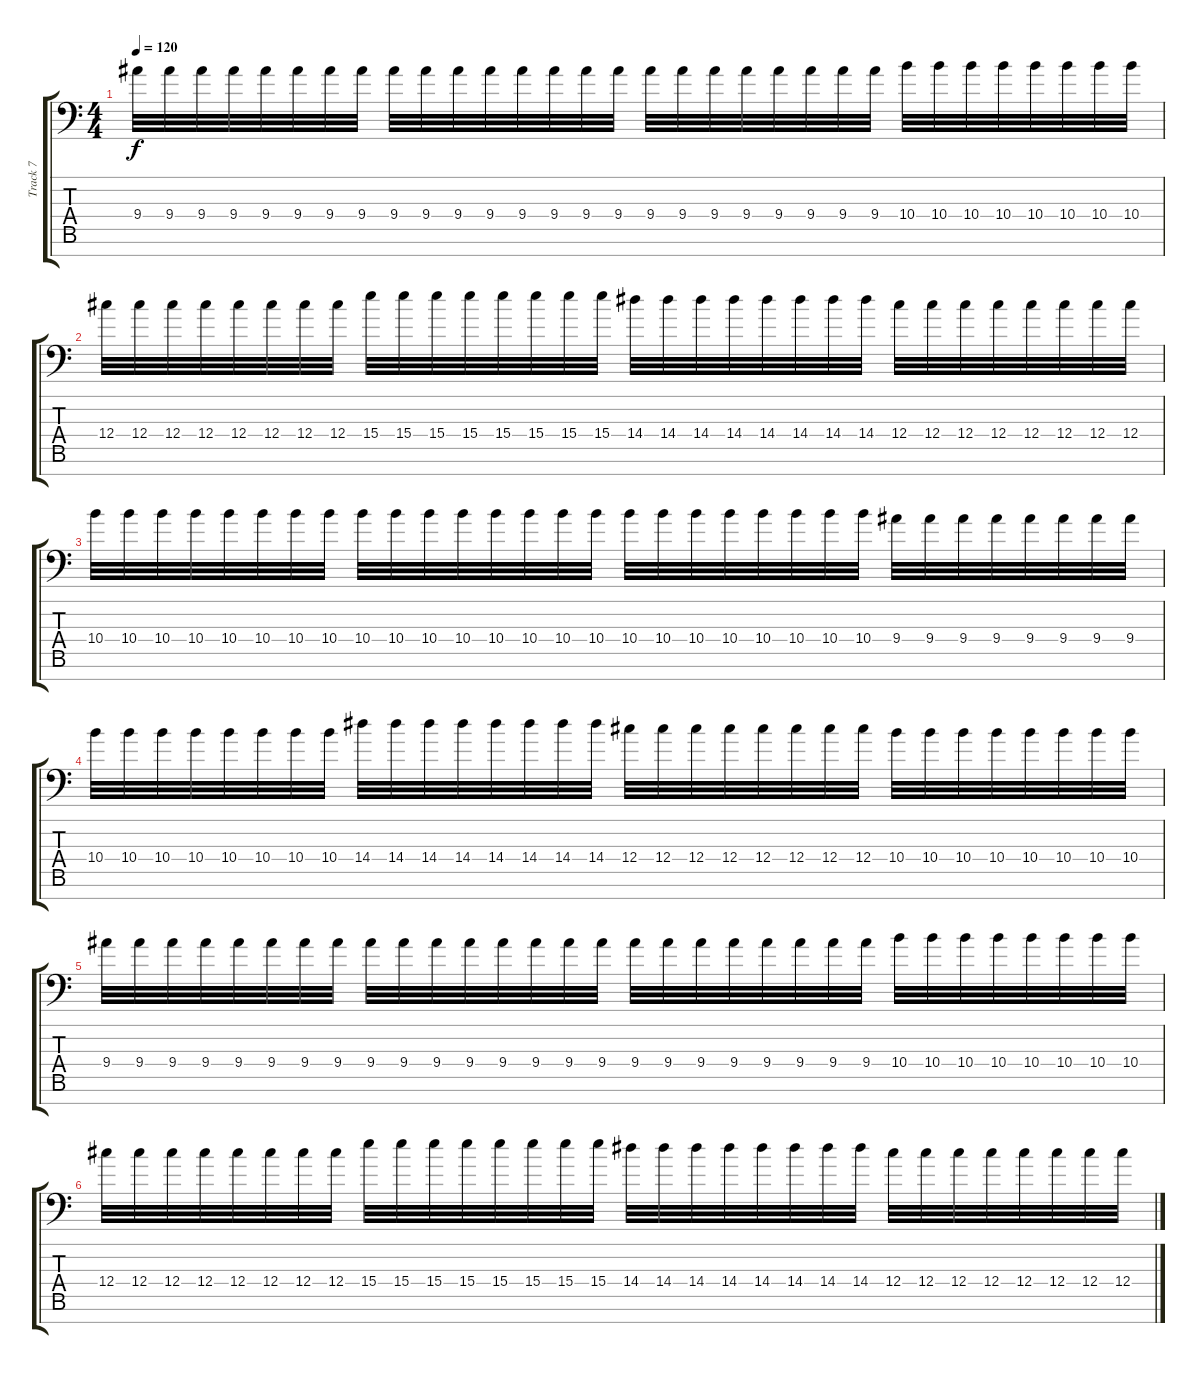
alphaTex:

\track ("Track 7" "Track 7") {instrument overdrivenguitar bank 255}
\staff {score tabs}
\tuning (Eb4 Bb3 Gb3 Db3 Ab2 Eb2 Ab1) {hide}
\ts (4 4)
\tempo 120
\clef f4
\ks c
9.4.32{dy f} 9.4.32 9.4.32 9.4.32 9.4.32 9.4.32 9.4.32 9.4.32 9.4.32 9.4.32 9.4.32 9.4.32 9.4.32 9.4.32 9.4.32 9.4.32 9.4.32 9.4.32 9.4.32 9.4.32 9.4.32 9.4.32 9.4.32 9.4.32 10.4.32 10.4.32 10.4.32 10.4.32 10.4.32 10.4.32 10.4.32 10.4.32 |
12.4.32 12.4.32 12.4.32 12.4.32 12.4.32 12.4.32 12.4.32 12.4.32 15.4.32 15.4.32 15.4.32 15.4.32 15.4.32 15.4.32 15.4.32 15.4.32 14.4.32 14.4.32 14.4.32 14.4.32 14.4.32 14.4.32 14.4.32 14.4.32 12.4.32 12.4.32 12.4.32 12.4.32 12.4.32 12.4.32 12.4.32 12.4.32 |
10.4.32 10.4.32 10.4.32 10.4.32 10.4.32 10.4.32 10.4.32 10.4.32 10.4.32 10.4.32 10.4.32 10.4.32 10.4.32 10.4.32 10.4.32 10.4.32 10.4.32 10.4.32 10.4.32 10.4.32 10.4.32 10.4.32 10.4.32 10.4.32 9.4.32 9.4.32 9.4.32 9.4.32 9.4.32 9.4.32 9.4.32 9.4.32 |
10.4.32 10.4.32 10.4.32 10.4.32 10.4.32 10.4.32 10.4.32 10.4.32 14.4.32 14.4.32 14.4.32 14.4.32 14.4.32 14.4.32 14.4.32 14.4.32 12.4.32 12.4.32 12.4.32 12.4.32 12.4.32 12.4.32 12.4.32 12.4.32 10.4.32 10.4.32 10.4.32 10.4.32 10.4.32 10.4.32 10.4.32 10.4.32 |
9.4.32 9.4.32 9.4.32 9.4.32 9.4.32 9.4.32 9.4.32 9.4.32 9.4.32 9.4.32 9.4.32 9.4.32 9.4.32 9.4.32 9.4.32 9.4.32 9.4.32 9.4.32 9.4.32 9.4.32 9.4.32 9.4.32 9.4.32 9.4.32 10.4.32 10.4.32 10.4.32 10.4.32 10.4.32 10.4.32 10.4.32 10.4.32 |
12.4.32 12.4.32 12.4.32 12.4.32 12.4.32 12.4.32 12.4.32 12.4.32 15.4.32 15.4.32 15.4.32 15.4.32 15.4.32 15.4.32 15.4.32 15.4.32 14.4.32 14.4.32 14.4.32 14.4.32 14.4.32 14.4.32 14.4.32 14.4.32 12.4.32 12.4.32 12.4.32 12.4.32 12.4.32 12.4.32 12.4.32 12.4.32
